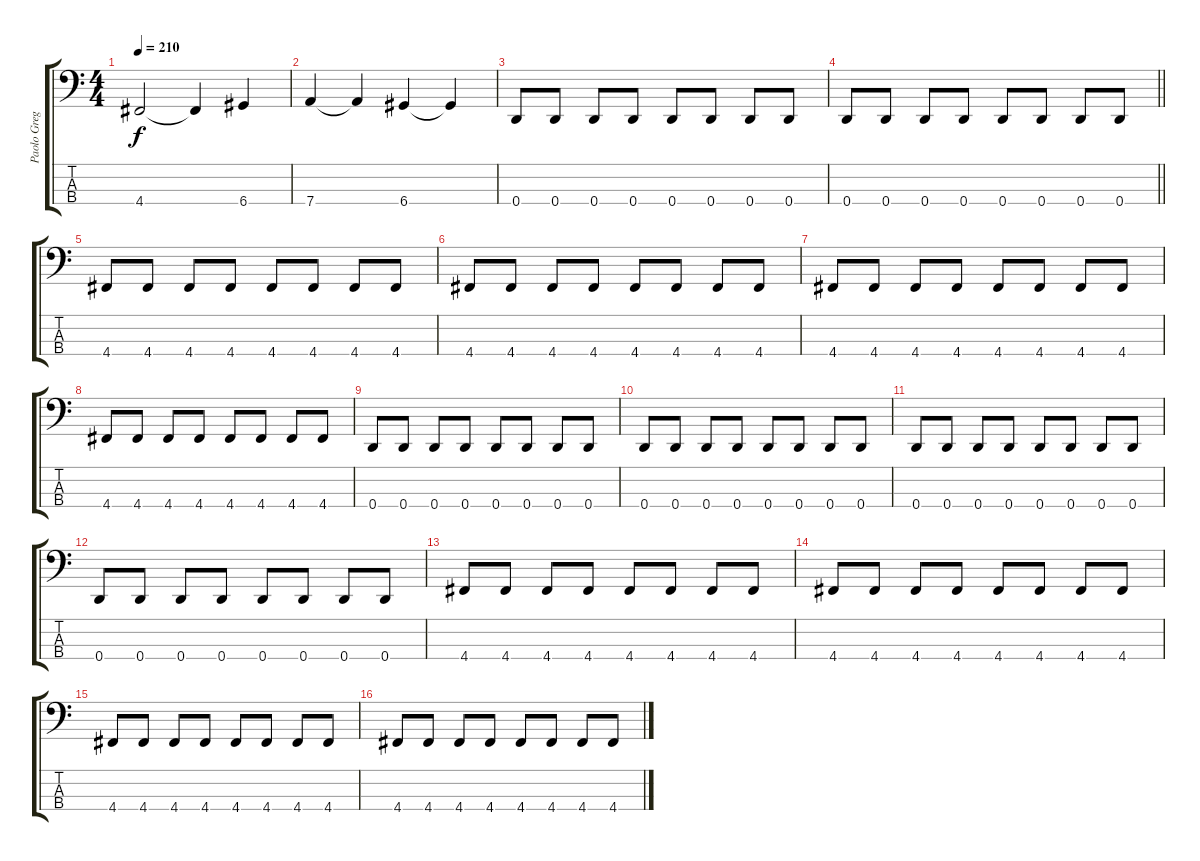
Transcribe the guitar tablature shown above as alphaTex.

\track ("Paolo Gregoletto" "Paolo Greg") {instrument electricbassfinger}
\staff {score tabs}
\tuning (G2 D2 A1 D1) {hide}
\ts (4 4)
\tempo 210
\clef f4
\ks c
4.4.2{dy f} 4.4{t}.4 6.4.4 |
7.4.4 7.4{t}.4 6.4.4 6.4{t}.4 |
0.4.8 0.4.8 0.4.8 0.4.8 0.4.8 0.4.8 0.4.8 0.4.8 |
\barLineRight lightlight
0.4.8 0.4.8 0.4.8 0.4.8 0.4.8 0.4.8 0.4.8 0.4.8 |
4.4.8 4.4.8 4.4.8 4.4.8 4.4.8 4.4.8 4.4.8 4.4.8 |
4.4.8 4.4.8 4.4.8 4.4.8 4.4.8 4.4.8 4.4.8 4.4.8 |
4.4.8 4.4.8 4.4.8 4.4.8 4.4.8 4.4.8 4.4.8 4.4.8 |
4.4.8 4.4.8 4.4.8 4.4.8 4.4.8 4.4.8 4.4.8 4.4.8 |
0.4.8 0.4.8 0.4.8 0.4.8 0.4.8 0.4.8 0.4.8 0.4.8 |
0.4.8 0.4.8 0.4.8 0.4.8 0.4.8 0.4.8 0.4.8 0.4.8 |
0.4.8 0.4.8 0.4.8 0.4.8 0.4.8 0.4.8 0.4.8 0.4.8 |
0.4.8 0.4.8 0.4.8 0.4.8 0.4.8 0.4.8 0.4.8 0.4.8 |
4.4.8 4.4.8 4.4.8 4.4.8 4.4.8 4.4.8 4.4.8 4.4.8 |
4.4.8 4.4.8 4.4.8 4.4.8 4.4.8 4.4.8 4.4.8 4.4.8 |
4.4.8 4.4.8 4.4.8 4.4.8 4.4.8 4.4.8 4.4.8 4.4.8 |
4.4.8 4.4.8 4.4.8 4.4.8 4.4.8 4.4.8 4.4.8 4.4.8
